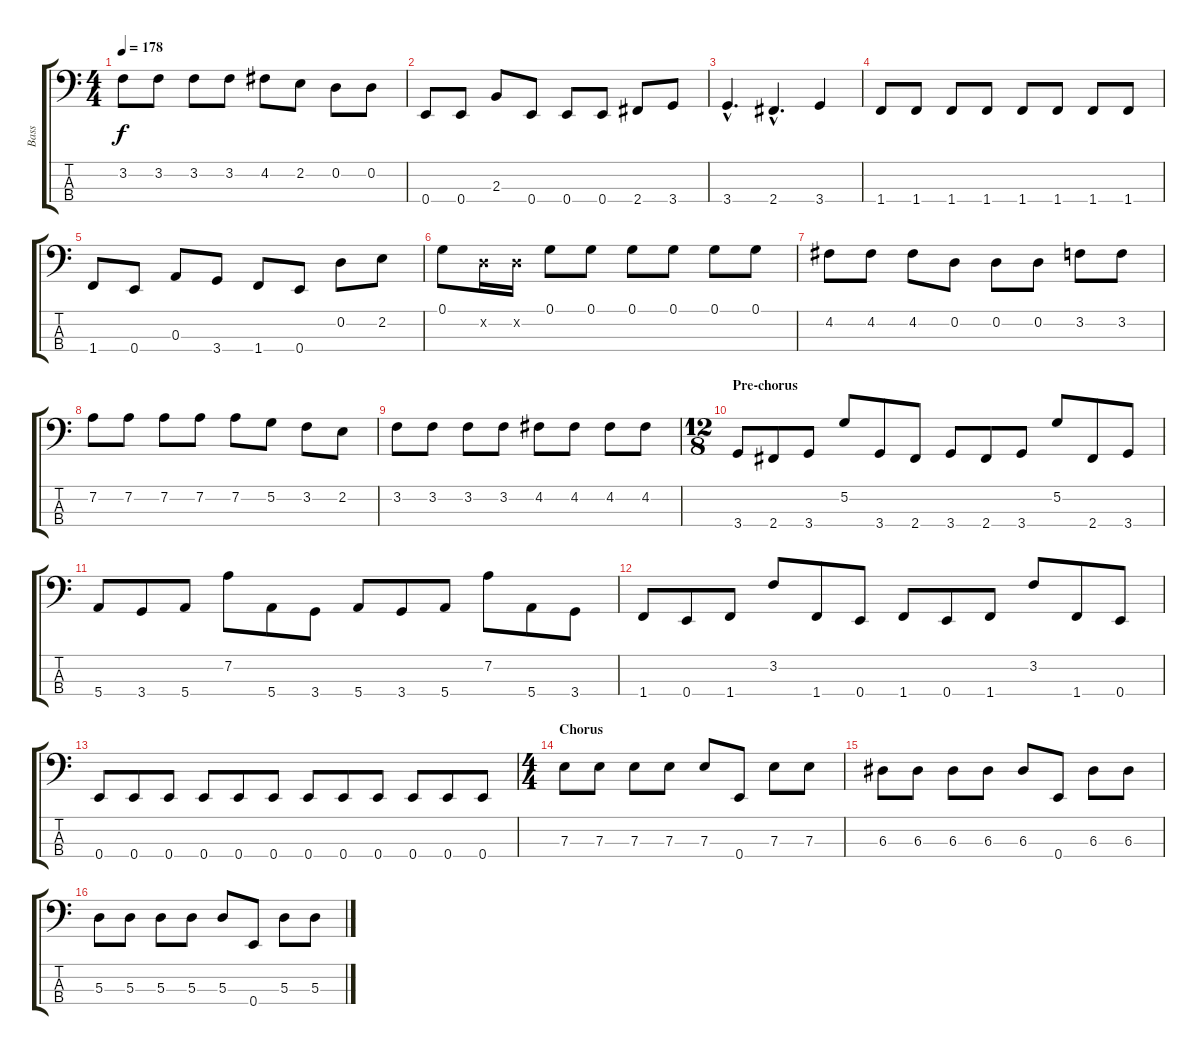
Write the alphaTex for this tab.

\track ("Bass" "Bass") {instrument electricbasspick}
\staff {score tabs}
\tuning (G2 D2 A1 E1) {hide}
\ts (4 4)
\tempo 178
\clef f4
\ks c
3.2.8{dy f} 3.2.8 3.2.8 3.2.8 4.2.8 2.2.8 0.2.8 0.2.8 |
0.4.8 0.4.8 2.3.8 0.4.8 0.4.8 0.4.8 2.4.8 3.4.8 |
3.4{hac}.4{d} 2.4{hac}.4{d} 3.4.4 |
1.4.8 1.4.8 1.4.8 1.4.8 1.4.8 1.4.8 1.4.8 1.4.8 |
1.4.8 0.4.8 0.3.8 3.4.8 1.4.8 0.4.8 0.2.8 2.2.8 |
0.1.8 0.2{x}.16 0.2{x}.16 0.1.8 0.1.8 0.1.8 0.1.8 0.1.8 0.1.8 |
4.2.8 4.2.8 4.2.8 0.2.8 0.2.8 0.2.8 3.2.8 3.2.8 |
7.2.8 7.2.8 7.2.8 7.2.8 7.2.8 5.2.8 3.2.8 2.2.8 |
3.2.8 3.2.8 3.2.8 3.2.8 4.2.8 4.2.8 4.2.8 4.2.8 |
\ts (12 8)
\section ("" "Pre-chorus")
3.4.8 2.4.8 3.4.8 5.2.8 3.4.8 2.4.8 3.4.8 2.4.8 3.4.8 5.2.8 2.4.8 3.4.8 |
5.4.8 3.4.8 5.4.8 7.2.8 5.4.8 3.4.8 5.4.8 3.4.8 5.4.8 7.2.8 5.4.8 3.4.8 |
1.4.8 0.4.8 1.4.8 3.2.8 1.4.8 0.4.8 1.4.8 0.4.8 1.4.8 3.2.8 1.4.8 0.4.8 |
0.4.8 0.4.8 0.4.8 0.4.8 0.4.8 0.4.8 0.4.8 0.4.8 0.4.8 0.4.8 0.4.8 0.4.8 |
\ts (4 4)
\section ("" "Chorus")
7.3.8 7.3.8 7.3.8 7.3.8 7.3.8 0.4.8 7.3.8 7.3.8 |
6.3.8 6.3.8 6.3.8 6.3.8 6.3.8 0.4.8 6.3.8 6.3.8 |
5.3.8 5.3.8 5.3.8 5.3.8 5.3.8 0.4.8 5.3.8 5.3.8
